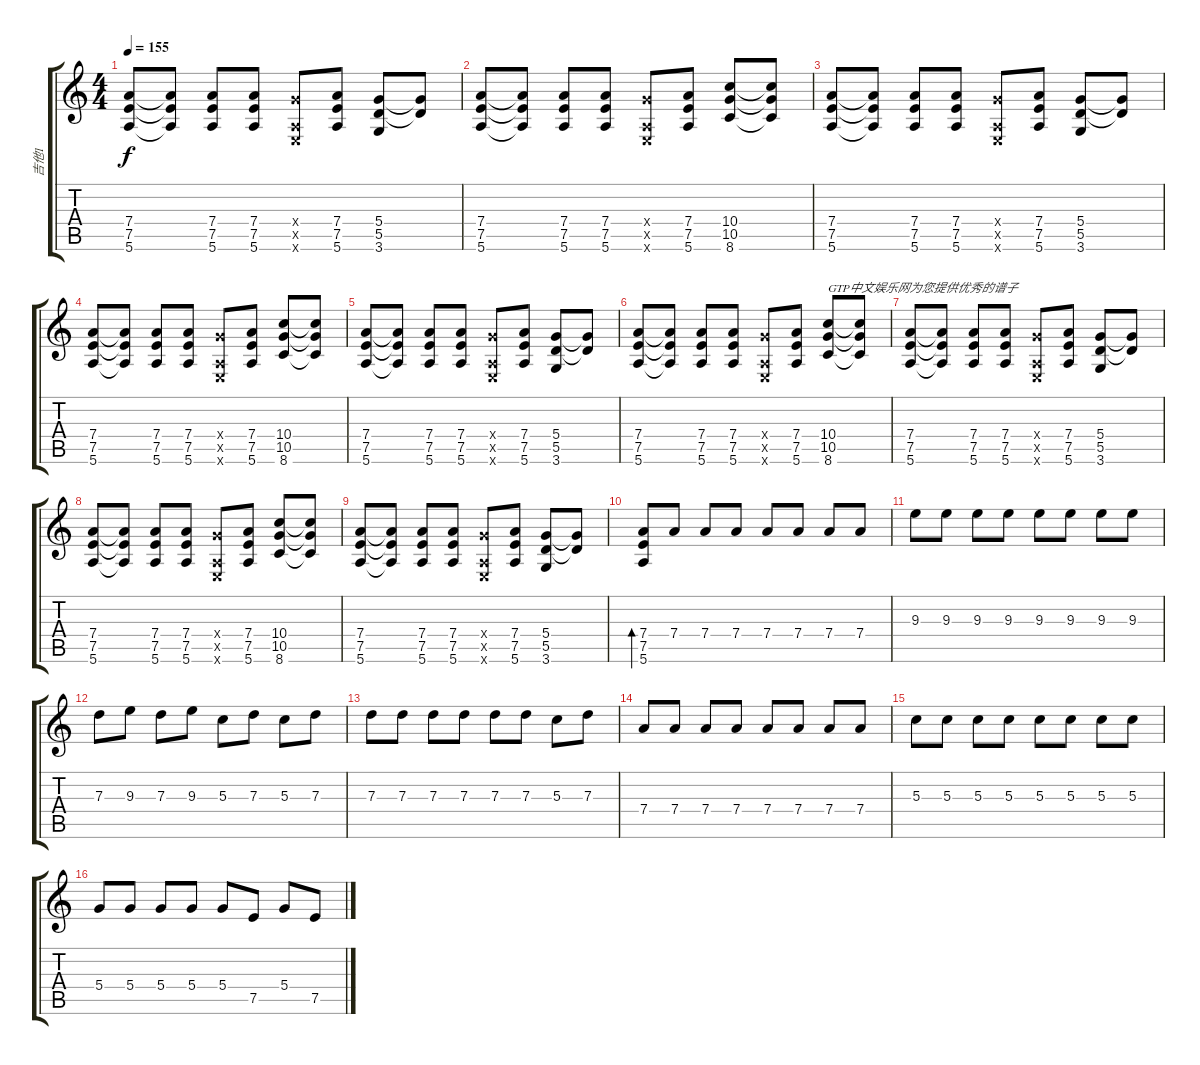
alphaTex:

\track ("吉他1" "吉他1") {instrument electricguitarjazz}
\staff {score tabs}
\tuning (E4 B3 G3 D3 A2 E2) {hide}
\ts (4 4)
\tempo 155
\clef g2
\ks c
(7.4 7.5 5.6).8{dy f} (7.4{t} 7.5{t} 5.6{t}).8 (7.4 7.5 5.6).8 (7.4 7.5 5.6).8 (5.4{x} 0.5{x} 0.6{x}).8 (7.4 7.5 5.6).8 (5.4 5.5 3.6).8 (5.4{t} 5.5{t}).8 |
(7.4 7.5 5.6).8{instrument overdrivenguitar} (7.4{t} 7.5{t} 5.6{t}).8 (7.4 7.5 5.6).8 (7.4 7.5 5.6).8 (5.4{x} 0.5{x} 0.6{x}).8 (7.4 7.5 5.6).8 (10.4 10.5 8.6).8 (10.4{t} 10.5{t} 8.6{t}).8 |
(7.4 7.5 5.6).8 (7.4{t} 7.5{t} 5.6{t}).8 (7.4 7.5 5.6).8 (7.4 7.5 5.6).8 (5.4{x} 0.5{x} 0.6{x}).8 (7.4 7.5 5.6).8 (5.4 5.5 3.6).8 (5.4{t} 5.5{t}).8 |
(7.4 7.5 5.6).8{instrument overdrivenguitar} (7.4{t} 7.5{t} 5.6{t}).8 (7.4 7.5 5.6).8 (7.4 7.5 5.6).8 (5.4{x} 0.5{x} 0.6{x}).8 (7.4 7.5 5.6).8 (10.4 10.5 8.6).8 (10.4{t} 10.5{t} 8.6{t}).8 |
(7.4 7.5 5.6).8 (7.4{t} 7.5{t} 5.6{t}).8 (7.4 7.5 5.6).8 (7.4 7.5 5.6).8 (5.4{x} 0.5{x} 0.6{x}).8 (7.4 7.5 5.6).8 (5.4 5.5 3.6).8 (5.4{t} 5.5{t}).8 |
(7.4 7.5 5.6).8{instrument overdrivenguitar} (7.4{t} 7.5{t} 5.6{t}).8 (7.4 7.5 5.6).8 (7.4 7.5 5.6).8 (5.4{x} 0.5{x} 0.6{x}).8 (7.4 7.5 5.6).8 (10.4 10.5 8.6).8{txt "GTP中文娱乐网为您提供优秀的谱子"} (10.4{t} 10.5{t} 8.6{t}).8 |
(7.4 7.5 5.6).8 (7.4{t} 7.5{t} 5.6{t}).8 (7.4 7.5 5.6).8 (7.4 7.5 5.6).8 (5.4{x} 0.5{x} 0.6{x}).8 (7.4 7.5 5.6).8 (5.4 5.5 3.6).8 (5.4{t} 5.5{t}).8 |
(7.4 7.5 5.6).8{instrument overdrivenguitar} (7.4{t} 7.5{t} 5.6{t}).8 (7.4 7.5 5.6).8 (7.4 7.5 5.6).8 (5.4{x} 0.5{x} 0.6{x}).8 (7.4 7.5 5.6).8 (10.4 10.5 8.6).8 (10.4{t} 10.5{t} 8.6{t}).8 |
(7.4 7.5 5.6).8 (7.4{t} 7.5{t} 5.6{t}).8 (7.4 7.5 5.6).8 (7.4 7.5 5.6).8 (5.4{x} 0.5{x} 0.6{x}).8 (7.4 7.5 5.6).8 (5.4 5.5 3.6).8 (5.4{t} 5.5{t}).8 |
(7.4 7.5 5.6).8{bd 480 volume 13 instrument electricguitarjazz} 7.4.8 7.4.8 7.4.8 7.4.8 7.4.8 7.4.8 7.4.8 |
9.3.8 9.3.8 9.3.8 9.3.8 9.3.8 9.3.8 9.3.8 9.3.8 |
7.3.8 9.3.8 7.3.8 9.3.8 5.3.8 7.3.8 5.3.8 7.3.8 |
7.3.8 7.3.8 7.3.8 7.3.8 7.3.8 7.3.8 5.3.8 7.3.8 |
7.4.8 7.4.8 7.4.8 7.4.8 7.4.8 7.4.8 7.4.8 7.4.8 |
5.3.8 5.3.8 5.3.8 5.3.8 5.3.8 5.3.8 5.3.8 5.3.8 |
5.4.8 5.4.8 5.4.8 5.4.8 5.4.8 7.5.8 5.4.8 7.5.8
